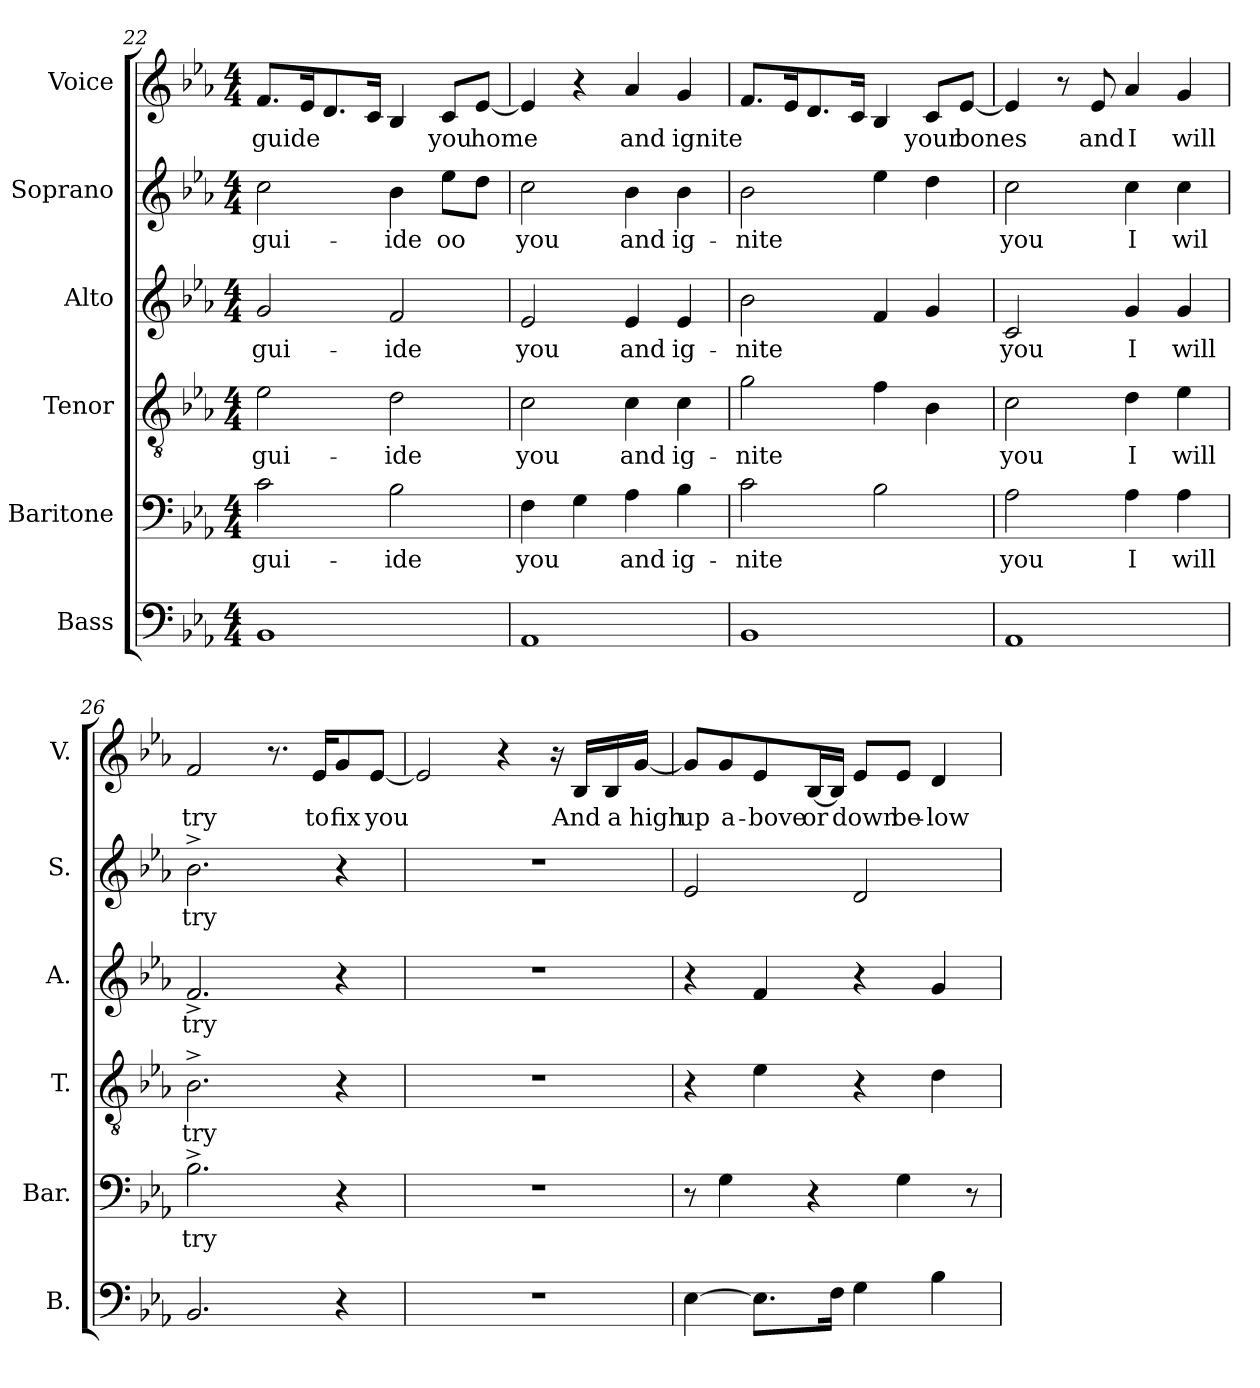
**kern	**kern	**text	**kern	**text	**kern	**text	**kern	**text	**kern	**text
*part6	*part5	*part5	*part4	*part4	*part3	*part3	*part2	*part2	*part1	*part1
*staff6	*staff5	*staff5	*staff4	*staff4	*staff3	*staff3	*staff2	*staff2	*staff1	*staff1
*I"Bass	*I"Baritone	*	*I"Tenor	*	*I"Alto	*	*I"Soprano	*	*I"Voice	*
*I'B.	*I'Bar.	*	*I'T.	*	*I'A.	*	*I'S.	*	*I'V.	*
*clefF4	*clefF4	*	*clefGv2	*	*clefG2	*	*clefG2	*	*clefG2	*
*k[b-e-a-]	*k[b-e-a-]	*	*k[b-e-a-]	*	*k[b-e-a-]	*	*k[b-e-a-]	*	*k[b-e-a-]	*
*E-:	*E-:	*	*E-:	*	*E-:	*	*E-:	*	*E-:	*
*M4/4	*M4/4	*	*M4/4	*	*M4/4	*	*M4/4	*	*M4/4	*
=22	=22	=22	=22	=22	=22	=22	=22	=22	=22	=22
1BB-	2c\	gui-	2e-\	gui-	2g/	gui-	2cc\	gui-	8.f/L	guide
.	.	.	.	.	.	.	.	.	16e-/K	.
.	.	.	.	.	.	.	.	.	8.d/	.
.	.	.	.	.	.	.	.	.	16c/Jk	.
.	2B-\	-ide	2d\	-ide	2f/	-ide	4b-\	-ide	4B-/	.
.	.	.	.	.	.	.	8ee-\L	oo	8c/L	you
.	.	.	.	.	.	.	8dd\J	.	[8e-/J	home
!!LO:PB:g=z
=23	=23	=23	=23	=23	=23	=23	=23	=23	=23	=23
1AA-	4F\	you	2c\	you	2e-/	you	2cc\	you	4e-/]	.
.	4G\	.	.	.	.	.	.	.	4r	.
.	4A-\	and	4c\	and	4e-/	and	4b-\	and	4a-/	and
.	4B-\	ig-	4c\	ig-	4e-/	ig-	4b-\	ig-	4g/	ignite
=24	=24	=24	=24	=24	=24	=24	=24	=24	=24	=24
1BB-	2c\	-nite	2g\	-nite	2b-\	-nite	2b-\	-nite	8.f/L	.
.	.	.	.	.	.	.	.	.	16e-/K	.
.	.	.	.	.	.	.	.	.	8.d/	.
.	.	.	.	.	.	.	.	.	16c/Jk	.
.	2B-\	.	4f\	.	4f/	.	4ee-\	.	4B-/	.
.	.	.	4B-\	.	4g/	.	4dd\	.	8c/L	your
.	.	.	.	.	.	.	.	.	[8e-/J	bones
=25	=25	=25	=25	=25	=25	=25	=25	=25	=25	=25
1AA-	2A-\	you	2c\	you	2c/	you	2cc\	you	4e-/]	.
.	.	.	.	.	.	.	.	.	8r	.
.	.	.	.	.	.	.	.	.	8e-/	and
.	4A-\	I	4d\	I	4g/	I	4cc\	I	4a-/	I
.	4A-\	will	4e-\	will	4g/	will	4cc\	wil	4g/	will
=26	=26	=26	=26	=26	=26	=26	=26	=26	=26	=26
2.BB-/	2.B-^\	try	2.B-^\	try	2.f^/	try	2.b-^\	try	2f/	try
.	.	.	.	.	.	.	.	.	8.r	.
.	.	.	.	.	.	.	.	.	16e-/KL	to
4r	4r	.	4r	.	4r	.	4r	.	8g/	fix
.	.	.	.	.	.	.	.	.	[8e-/J	you
=27	=27	=27	=27	=27	=27	=27	=27	=27	=27	=27
1r	1r	.	1r	.	1r	.	1r	.	2e-/]	.
.	.	.	.	.	.	.	.	.	4r	.
.	.	.	.	.	.	.	.	.	16r	.
.	.	.	.	.	.	.	.	.	16B-/LL	And
.	.	.	.	.	.	.	.	.	16B-/	a
.	.	.	.	.	.	.	.	.	[16g/JJ	high
!!LO:LB:g=z
=28	=28	=28	=28	=28	=28	=28	=28	=28	=28	=28
[4E-\	8r	.	4r	.	4r	.	2e-/	.	8g/L]	up
.	4G\	.	.	.	.	.	.	.	8g/	a-
8.E-\L]	.	.	4e-\	.	4f/	.	.	.	8e-/	-bove
.	4r	.	.	.	.	.	.	.	[16B-/L	or
16F\Jk	.	.	.	.	.	.	.	.	16B-/JJ]	.
4G\	.	.	4r	.	4r	.	2d/	.	8e-/L	down
.	4G\	.	.	.	.	.	.	.	8e-/J	be-
4B-\	.	.	4d\	.	4g/	.	.	.	4d/	-low
.	8r	.	.	.	.	.	.	.	.	.
=	=	=	=	=	=	=	=	=	=	=
*-	*-	*-	*-	*-	*-	*-	*-	*-	*-	*-
